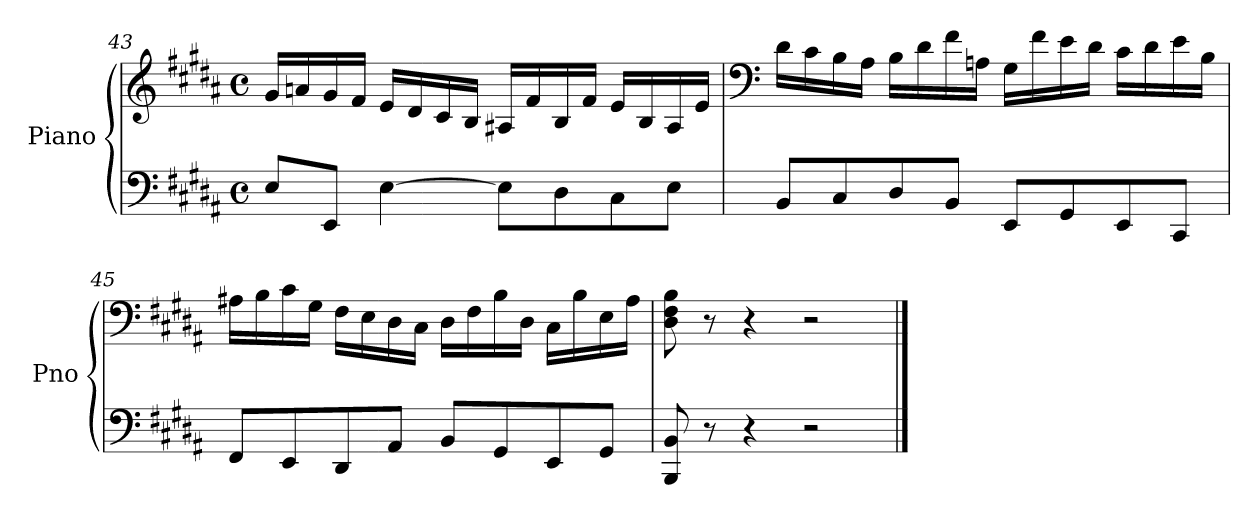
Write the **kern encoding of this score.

**kern	**kern
*part1	*part1
*staff2	*staff1
*I"Piano	*
*I'Pno	*
*clefF4	*clefG2
*k[f#c#g#d#a#]	*k[f#c#g#d#a#]
*M4/4	*M4/4
*met(c)	*met(c)
=43	=43
8E/L	16g#/LL
.	16an/
8EE/J	16g#/
.	16f#/JJ
[4E\	16e/LL
.	16d#/
.	16c#/
.	16B/JJ
8E\L]	16A#X/LL
.	16f#/
8D#\	16B/
.	16f#/JJ
8C#\	16e/LL
.	16B/
8E\J	16A#/
.	16e/JJ
!!LO:LB:g=z
=44	=44
*	*clefF4
8BB/L	16d#\LL
.	16c#\
8C#/	16B\
.	16A#\JJ
8D#/	16B\LL
.	16d#\
8BB/J	16f#\
.	16An\JJ
8EE/L	16G#\LL
.	16f#\
8GG#/	16e\
.	16d#\JJ
8EE/	16c#\LL
.	16d#\
8CC#/J	16e\
.	16B\JJ
=45	=45
8FF#/L	16A#X\LL
.	16B\
8EE/	16c#\
.	16G#\JJ
8DD#/	16F#\LL
.	16E\
8AA#/J	16D#\
.	16C#\JJ
8BB/L	16D#\LL
.	16F#\
8GG#/	16B\
.	16D#\JJ
8EE/	16C#\LL
.	16B\
8GG#/J	16E\
.	16A#\JJ
=46	=46
8BBB/ 8BB/	8D#\ 8F#\ 8B\
8r	8r
4r	4r
2r	2r
==	==
*-	*-
